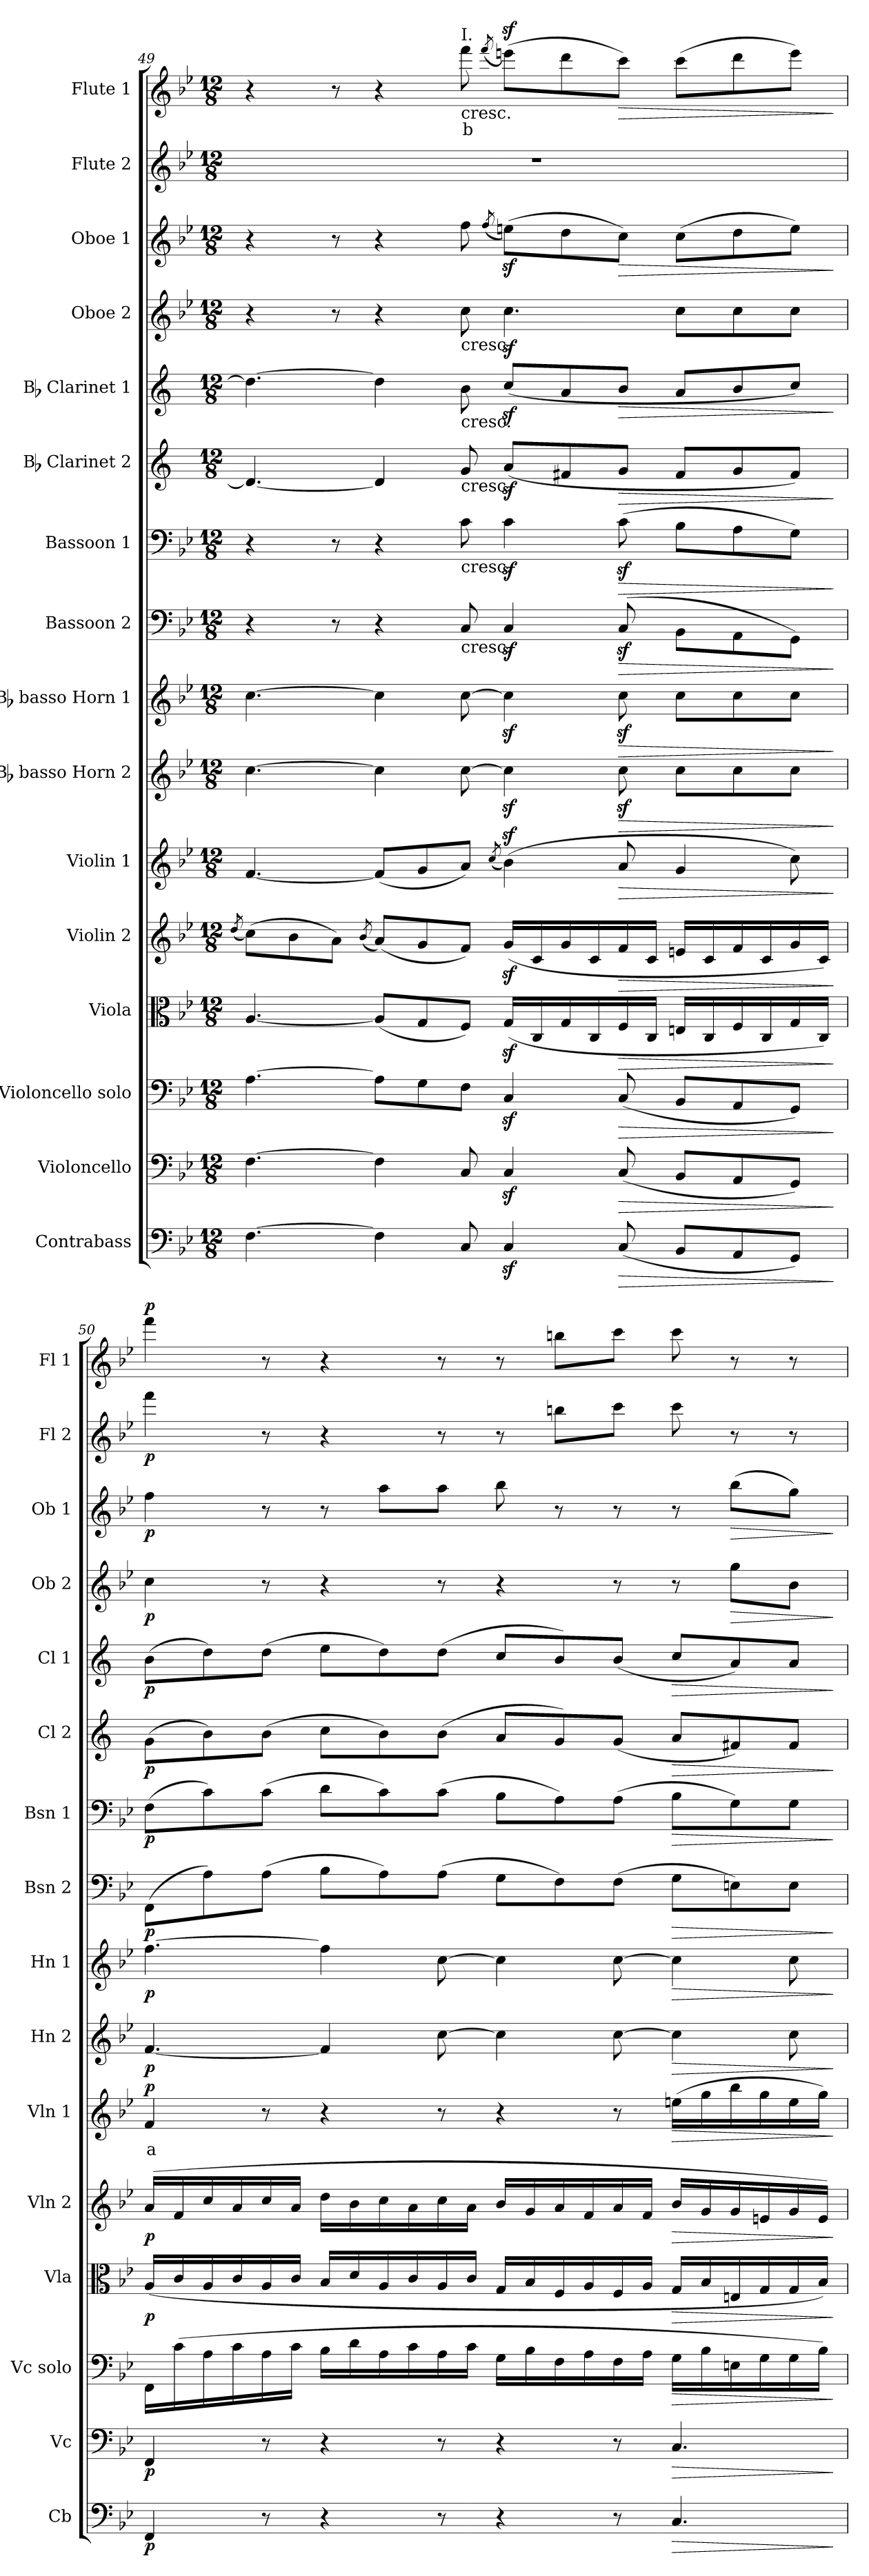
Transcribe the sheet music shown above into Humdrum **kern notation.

**kern	**dynam	**kern	**dynam	**kern	**dynam	**kern	**dynam	**kern	**dynam	**kern	**text	**dynam	**kern	**dynam	**kern	**dynam	**kern	**dynam	**kern	**dynam	**kern	**dynam	**kern	**dynam	**kern	**dynam	**kern	**dynam	**kern	**dynam	**kern	**text	**dynam
*part16	*part16	*part15	*part15	*part14	*part14	*part13	*part13	*part12	*part12	*part11	*part11	*part11	*part10	*part10	*part9	*part9	*part8	*part8	*part7	*part7	*part6	*part6	*part5	*part5	*part4	*part4	*part3	*part3	*part2	*part2	*part1	*part1	*part1
*staff16	*staff16	*staff15	*staff15	*staff14	*staff14	*staff13	*staff13	*staff12	*staff12	*staff11	*staff11	*staff11	*staff10	*staff10	*staff9	*staff9	*staff8	*staff8	*staff7	*staff7	*staff6	*staff6	*staff5	*staff5	*staff4	*staff4	*staff3	*staff3	*staff2	*staff2	*staff1	*staff1	*staff1
*I"Contrabass	*	*I"Violoncello	*	*I"Violoncello solo	*	*I"Viola	*	*I"Violin 2	*	*I"Violin 1	*	*	*I"Bb basso Horn 2	*	*I"Bb basso Horn 1	*	*I"Bassoon 2	*	*I"Bassoon 1	*	*I"Bb Clarinet 2	*	*I"Bb Clarinet 1	*	*I"Oboe 2	*	*I"Oboe 1	*	*I"Flute 2	*	*I"Flute 1	*	*
*I'Cb	*	*I'Vc	*	*I'Vc solo	*	*I'Vla	*	*I'Vln 2	*	*I'Vln 1	*	*	*I'Hn 2	*	*I'Hn 1	*	*I'Bsn 2	*	*I'Bsn 1	*	*I'Cl 2	*	*I'Cl 1	*	*I'Ob 2	*	*I'Ob 1	*	*I'Fl 2	*	*I'Fl 1	*	*
*clefF4	*	*clefF4	*	*clefF4	*	*clefC3	*	*clefG2	*	*clefG2	*	*	*clefG2	*	*clefG2	*	*clefF4	*	*clefF4	*	*clefG2	*	*clefG2	*	*clefG2	*	*clefG2	*	*clefG2	*	*clefG2	*	*
*ITrd7c12	*	*	*	*	*	*	*	*	*	*	*	*	*ITrd8c14	*	*ITrd8c14	*	*	*	*	*	*ITrd1c2	*	*ITrd1c2	*	*	*	*	*	*	*	*	*	*
*k[b-e-]	*	*k[b-e-]	*	*k[b-e-]	*	*k[b-e-]	*	*k[b-e-]	*	*k[b-e-]	*	*	*k[b-e-]	*	*k[b-e-]	*	*k[b-e-]	*	*k[b-e-]	*	*k[b-e-]	*	*k[b-e-]	*	*k[b-e-]	*	*k[b-e-]	*	*k[b-e-]	*	*k[b-e-]	*	*
*M12/8	*	*M12/8	*	*M12/8	*	*M12/8	*	*M12/8	*	*M12/8	*	*	*M12/8	*	*M12/8	*	*M12/8	*	*M12/8	*	*M12/8	*	*M12/8	*	*M12/8	*	*M12/8	*	*M12/8	*	*M12/8	*	*
=49	=49	=49	=49	=49	=49	=49	=49	=49	=49	=49	=49	=49	=49	=49	=49	=49	=49	=49	=49	=49	=49	=49	=49	=49	=49	=49	=49	=49	=49	=49	=49	=49	=49
.	.	.	.	.	.	.	.	(8qdd/	.	.	.	.	.	.	.	.	.	.	.	.	.	.	.	.	.	.	.	.	.	.	.	.	.
[4.FF\	.	[4.F\	.	[4.A\	.	[4.A/	.	(8cc\L)	.	[4.f/	.	.	[4.c\	.	[4.c\	.	4r	.	4r	.	4.c/_	.	4.cc\_	.	4r	.	4r	.	1.r	.	4r	.	.
.	.	.	.	.	.	.	.	8b-\	.	.	.	.	.	.	.	.	.	.	.	.	.	.	.	.	.	.	.	.	.	.	.	.	.
.	.	.	.	.	.	.	.	8a\J)	.	.	.	.	.	.	.	.	8r	.	8r	.	.	.	.	.	8r	.	8r	.	.	.	8r	.	.
.	.	.	.	.	.	.	.	(8qb-/	.	.	.	.	.	.	.	.	.	.	.	.	.	.	.	.	.	.	.	.	.	.	.	.	.
4FF\]	.	4F\]	.	8A\L]	.	(8A/L]	.	(8a/L)	.	(8f/L]	.	.	4c\]	.	4c\]	.	4r	.	4r	.	4c/]	.	4cc\]	.	4r	.	4r	.	.	.	4r	.	.
.	.	.	.	8G\	.	8G/	.	8g/	.	8g/	.	.	.	.	.	.	.	.	.	.	.	.	.	.	.	.	.	.	.	.	.	.	.
!	!	!	!	!	!	!	!	!	!	!	!	!	!	!	!	!	!	!	!	!	!	!	!	!	!	!	!	!	!	!	!LO:TX:a:t=I.	!	!
!	!	!	!	!	!	!	!	!	!	!	!	!	!	!	!	!	!	!	!	!	!	!	!	!	!	!	!	!	!	!	!LO:TX:b:t=cresc.	!	!
!	!	!	!	!	!	!	!	!	!	!	!	!	!	!	!	!	!	!	!	!	!	!	!	!	!LO:TX:b:t=cresc.	!	!	!	!	!	!	!	!
!	!	!	!	!	!	!	!	!	!	!	!	!	!	!	!	!	!	!	!	!	!	!	!LO:TX:b:t=cresc.	!	!	!	!	!	!	!	!	!	!
!	!	!	!	!	!	!	!	!	!	!	!	!	!	!	!	!	!	!	!	!	!LO:TX:b:t=cresc.	!	!	!	!	!	!	!	!	!	!	!	!
!	!	!	!	!	!	!	!	!	!	!	!	!	!	!	!	!	!	!	!LO:TX:b:t=cresc.	!	!	!	!	!	!	!	!	!	!	!	!	!	!
!	!	!	!	!	!	!	!	!	!	!	!	!	!	!	!	!	!LO:TX:b:t=cresc.	!	!	!	!	!	!	!	!	!	!	!	!	!	!	!	!
!	!	!	!	!	!	!	!	!	!	!	!	!	!	!	!	!	!	!	!	!	!	!	!	!	!	!	!	!	!	!	!	!LO:LY:b:color=#FF0000	!
8CC/	.	8C/	.	8F\J	.	8F/J)	.	8f/J)	.	8a/J)	.	.	[8c\	.	[8c\	.	8C/	.	8c\	.	8f/	.	8a\	.	8cc\	.	8ff\	.	.	.	8fff\	b	.
.	.	.	.	.	.	.	.	.	.	(8qcc/	.	.	.	.	.	.	.	.	.	.	.	.	.	.	.	.	(8qff/	.	.	.	(8qfff/	.	.
4CCz</	.	4Cz</	.	4Cz</	.	(16Gz</LL	.	(16gz</LL	.	(4b-z<\)	.	.	4cz<\]	.	4cz<\]	.	4Cz</	.	4cz<\	.	(8gz</L	.	(8b-z</L	.	4.ccz<\	.	(8eenz<\L)	.	.	.	(8eeenz<\L)	.	.
.	.	.	.	.	.	16C/	.	16c/	.	.	.	.	.	.	.	.	.	.	.	.	.	.	.	.	.	.	.	.	.	.	.	.	.
.	.	.	.	.	.	16G/	.	16g/	.	.	.	.	.	.	.	.	.	.	.	.	8en/	.	8g/	.	.	.	8dd\	.	.	.	8ddd\	.	.
.	.	.	.	.	.	16C/	.	16c/	.	.	.	.	.	.	.	.	.	.	.	.	.	.	.	.	.	.	.	.	.	.	.	.	.
!	!LO:HP:b	!	!LO:HP:b	!	!LO:HP:b	!	!LO:HP:b	!	!LO:HP:b	!	!	!LO:HP:b	!	!LO:HP:b	!	!LO:HP:b	!	!LO:HP:b	!	!LO:HP:b	!	!LO:HP:b	!	!LO:HP:b	!	!	!	!LO:HP:b	!	!	!	!	!LO:HP:b
(8CC/	>	(8C/	>	(8C/	>	16F/	>	16f/	>	8a/	.	>	8cz<\	>	8cz<\	>	(8Cz</	>	(8cz<\	>	8f/J	>	8a/J	>	.	.	8cc\J)	>	.	.	8ccc\J)	.	>
.	.	.	.	.	.	16C/JJ	.	16c/JJ	.	.	.	.	.	.	.	.	.	.	.	.	.	.	.	.	.	.	.	.	.	.	.	.	.
8BBB-/L	.	8BB-/L	.	8BB-/L	.	16En/LL	.	16en/LL	.	4g/	.	.	8c\L	.	8c\L	.	8BB-\L	.	8B-\L	.	8e/L	.	8g/L	.	8cc\L	.	(8cc\L	.	.	.	(8ccc\L	.	.
.	.	.	.	.	.	16C/	.	16c/	.	.	.	.	.	.	.	.	.	.	.	.	.	.	.	.	.	.	.	.	.	.	.	.	.
8AAA/	.	8AA/	.	8AA/	.	16F/	.	16f/	.	.	.	.	8c\	.	8c\	.	8AA\	.	8A\	.	8f/	.	8a/	.	8cc\	.	8dd\	.	.	.	8ddd\	.	.
.	.	.	.	.	.	16C/	.	16c/	.	.	.	.	.	.	.	.	.	.	.	.	.	.	.	.	.	.	.	.	.	.	.	.	.
8GGG/J)	.	8GG/J)	.	8GG/J)	.	16G/	.	16g/	.	8cc\)	.	.	8c\J	.	8c\J	.	8GG\J)	.	8G\J)	.	8e/J)	.	8b-/J)	.	8cc\J	.	8ee\J)	.	.	.	8eee\J)	.	.
.	.	.	.	.	.	16C/JJ)	.	16c/JJ)	.	.	.	.	.	.	.	.	.	.	.	.	.	.	.	.	.	.	.	.	.	.	.	.	.
.	]	.	]	.	]	.	]	.	]	.	.	]	.	]	.	]	.	]	.	]	.	]	.	]	.	.	.	]	.	.	.	.	]
!!LO:PB:g=z
=50	=50	=50	=50	=50	=50	=50	=50	=50	=50	=50	=50	=50	=50	=50	=50	=50	=50	=50	=50	=50	=50	=50	=50	=50	=50	=50	=50	=50	=50	=50	=50	=50	=50
!	!LO:DY:b	!	!LO:DY:b	!	!	!	!LO:DY:b	!	!LO:DY:b	!	!LO:LY:b:color=#FF0000	!LO:DY:b	!	!LO:DY:b	!	!LO:DY:b	!	!LO:DY:b	!	!LO:DY:b	!	!LO:DY:b	!	!LO:DY:b	!	!LO:DY:b	!	!LO:DY:b	!	!LO:DY:b	!	!	!LO:DY:b
4FFF/	p	4FF/	p	16FF\LL	.	(16A/LL	p	(16a/LL	p	4f/	a	p	[4.F/	p	[4.f\	p	(8FF\L	p	(8F\L	p	(8f\L	p	(8a\L	p	4cc\	p	4ff\	p	4fff\	p	4fff\	.	p
.	.	.	.	(16c\	.	16c/	.	16f/	.	.	.	.	.	.	.	.	.	.	.	.	.	.	.	.	.	.	.	.	.	.	.	.	.
.	.	.	.	16A\	.	16A/	.	16cc/	.	.	.	.	.	.	.	.	8A\)	.	8c\)	.	8a\)	.	8cc\)	.	.	.	.	.	.	.	.	.	.
.	.	.	.	16c\	.	16c/	.	16a/	.	.	.	.	.	.	.	.	.	.	.	.	.	.	.	.	.	.	.	.	.	.	.	.	.
8r	.	8r	.	16A\	.	16A/	.	16cc/	.	8r	.	.	.	.	.	.	(8A\J	.	(8c\J	.	(8a\J	.	(8cc\J	.	8r	.	8r	.	8r	.	8r	.	.
.	.	.	.	16c\JJ	.	16c/JJ	.	16a/JJ	.	.	.	.	.	.	.	.	.	.	.	.	.	.	.	.	.	.	.	.	.	.	.	.	.
4r	.	4r	.	16B-\LL	.	16B-/LL	.	16dd\LL	.	4r	.	.	4F/]	.	4f\]	.	8B-\L	.	8d\L	.	8b-\L	.	8dd\L	.	4r	.	8r	.	4r	.	4r	.	.
.	.	.	.	16d\	.	16d/	.	16b-\	.	.	.	.	.	.	.	.	.	.	.	.	.	.	.	.	.	.	.	.	.	.	.	.	.
.	.	.	.	16A\	.	16A/	.	16cc\	.	.	.	.	.	.	.	.	8A\)	.	8c\)	.	8a\)	.	8cc\)	.	.	.	8aa\L	.	.	.	.	.	.
.	.	.	.	16c\	.	16c/	.	16a\	.	.	.	.	.	.	.	.	.	.	.	.	.	.	.	.	.	.	.	.	.	.	.	.	.
8r	.	8r	.	16A\	.	16A/	.	16cc\	.	8r	.	.	[8c\	.	[8c\	.	(8A\J	.	(8c\J	.	(8a\J	.	(8cc\J	.	8r	.	8aa\J	.	8r	.	8r	.	.
.	.	.	.	16c\JJ	.	16c/JJ	.	16a\JJ	.	.	.	.	.	.	.	.	.	.	.	.	.	.	.	.	.	.	.	.	.	.	.	.	.
4r	.	4r	.	16G\LL	.	16G/LL	.	16b-/LL	.	4r	.	.	4c\]	.	4c\]	.	8G\L	.	8B-\L	.	8g/L	.	8b-/L	.	4r	.	8bb-\	.	8r	.	8r	.	.
.	.	.	.	16B-\	.	16B-/	.	16g/	.	.	.	.	.	.	.	.	.	.	.	.	.	.	.	.	.	.	.	.	.	.	.	.	.
.	.	.	.	16F\	.	16F/	.	16a/	.	.	.	.	.	.	.	.	8F\)	.	8A\)	.	8f/)	.	8a/)	.	.	.	8r	.	8bbn\L	.	8bbn\L	.	.
.	.	.	.	16A\	.	16A/	.	16f/	.	.	.	.	.	.	.	.	.	.	.	.	.	.	.	.	.	.	.	.	.	.	.	.	.
8r	.	8r	.	16F\	.	16F/	.	16a/	.	8r	.	.	[8c\	.	[8c\	.	(8F\J	.	(8A\J	.	(8f/J	.	(8a/J	.	8r	.	8r	.	8ccc\J	.	8ccc\J	.	.
.	.	.	.	16A\JJ	.	16A/JJ	.	16f/JJ	.	.	.	.	.	.	.	.	.	.	.	.	.	.	.	.	.	.	.	.	.	.	.	.	.
!	!LO:HP:b	!	!LO:HP:b	!	!LO:HP:b	!	!LO:HP:b	!	!LO:HP:b	!	!	!LO:HP:b	!	!LO:HP:b	!	!LO:HP:b	!	!LO:HP:b	!	!LO:HP:b	!	!LO:HP:b	!	!LO:HP:b	!	!	!	!	!	!	!	!	!
4.CC/	>	4.C/	>	16G\LL	>	16G/LL	>	16b-/LL	>	(16een\LL	.	>	4c\]	>	4c\]	>	8G\L	>	8B-\L	>	8g/L	>	8b-/L	>	8r	.	8r	.	8ccc\	.	8ccc\	.	.
.	.	.	.	16B-\	.	16B-/	.	16g/	.	16gg\	.	.	.	.	.	.	.	.	.	.	.	.	.	.	.	.	.	.	.	.	.	.	.
!	!	!	!	!	!	!	!	!	!	!	!	!	!	!	!	!	!	!	!	!	!	!	!	!	!	!LO:HP:b	!	!LO:HP:b	!	!	!	!	!
.	.	.	.	16En\	.	16En/	.	16g/	.	16bb-\	.	.	.	.	.	.	8En\)	.	8G\)	.	8en/)	.	8g/)	.	8gg\L	>	(8bb-\L	>	8r	.	8r	.	.
.	.	.	.	16G\	.	16G/	.	16en/	.	16gg\	.	.	.	.	.	.	.	.	.	.	.	.	.	.	.	.	.	.	.	.	.	.	.
.	.	.	.	16G\	.	16G/	.	16g/	.	16ee\	.	.	8c\	.	8c\	.	8E\J	.	8G\J	.	8e/J	.	8g/J	.	8b-\J	.	8gg\J)	.	8r	.	8r	.	.
.	.	.	.	16B-\JJ)	.	16B-/JJ)	.	16e/JJ)	.	16gg\JJ)	.	.	.	.	.	.	.	.	.	.	.	.	.	.	.	.	.	.	.	.	.	.	.
.	]	.	]	.	]	.	]	.	]	.	.	]	.	]	.	]	.	]	.	]	.	]	.	]	.	]	.	]	.	.	.	.	.
=	=	=	=	=	=	=	=	=	=	=	=	=	=	=	=	=	=	=	=	=	=	=	=	=	=	=	=	=	=	=	=	=	=
*-	*-	*-	*-	*-	*-	*-	*-	*-	*-	*-	*-	*-	*-	*-	*-	*-	*-	*-	*-	*-	*-	*-	*-	*-	*-	*-	*-	*-	*-	*-	*-	*-	*-
